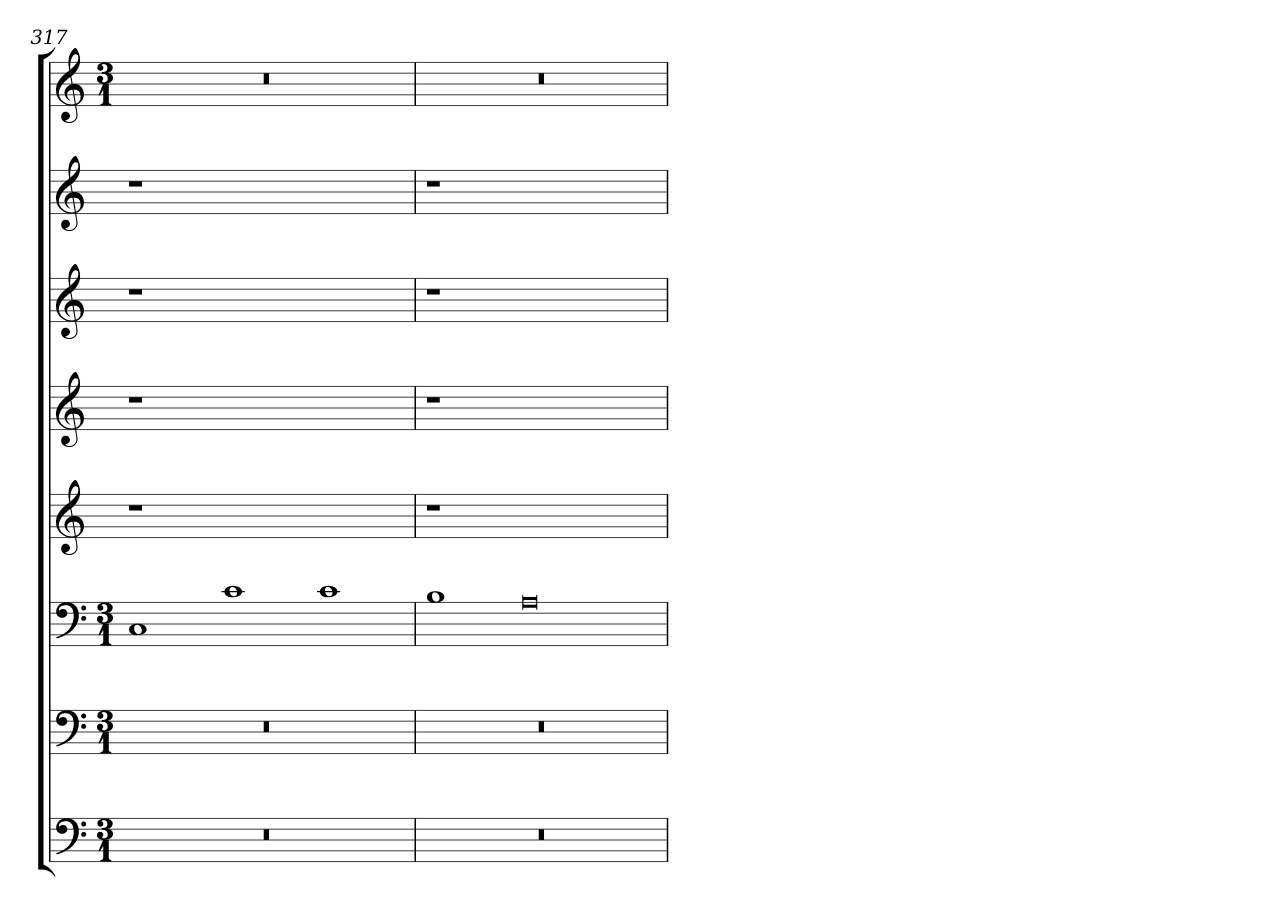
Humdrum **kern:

**kern	**kern	**kern	**kern	**kern	**kern	**kern	**kern
*part8	*part7	*part6	*part5	*part4	*part3	*part2	*part1
*staff8	*staff7	*staff6	*staff5	*staff4	*staff3	*staff2	*staff1
*clefF4	*clefF4	*clefF4	*clefG2	*clefG2	*clefG2	*clefG2	*clefG2
*k[]	*k[]	*k[]	*k[]	*k[]	*k[]	*k[]	*k[]
*C:	*C:	*C:	*C:	*C:	*C:	*C:	*C:
*M3/1	*M3/1	*M3/1	*	*	*	*	*M3/1
=317	=317	=317	=317	=317	=317	=317	=317
0.r	0.r	1C	1r	1r	1r	1r	0.r
.	.	1c	0ryy	0ryy	0ryy	0ryy	.
.	.	1c	.	.	.	.	.
!!LO:LB:g=z
=318	=318	=318	=318	=318	=318	=318	=318
0.r	0.r	1B	1r	1r	1r	1r	0.r
.	.	0A	0ryy	0ryy	0ryy	0ryy	.
=	=	=	=	=	=	=	=
*-	*-	*-	*-	*-	*-	*-	*-
